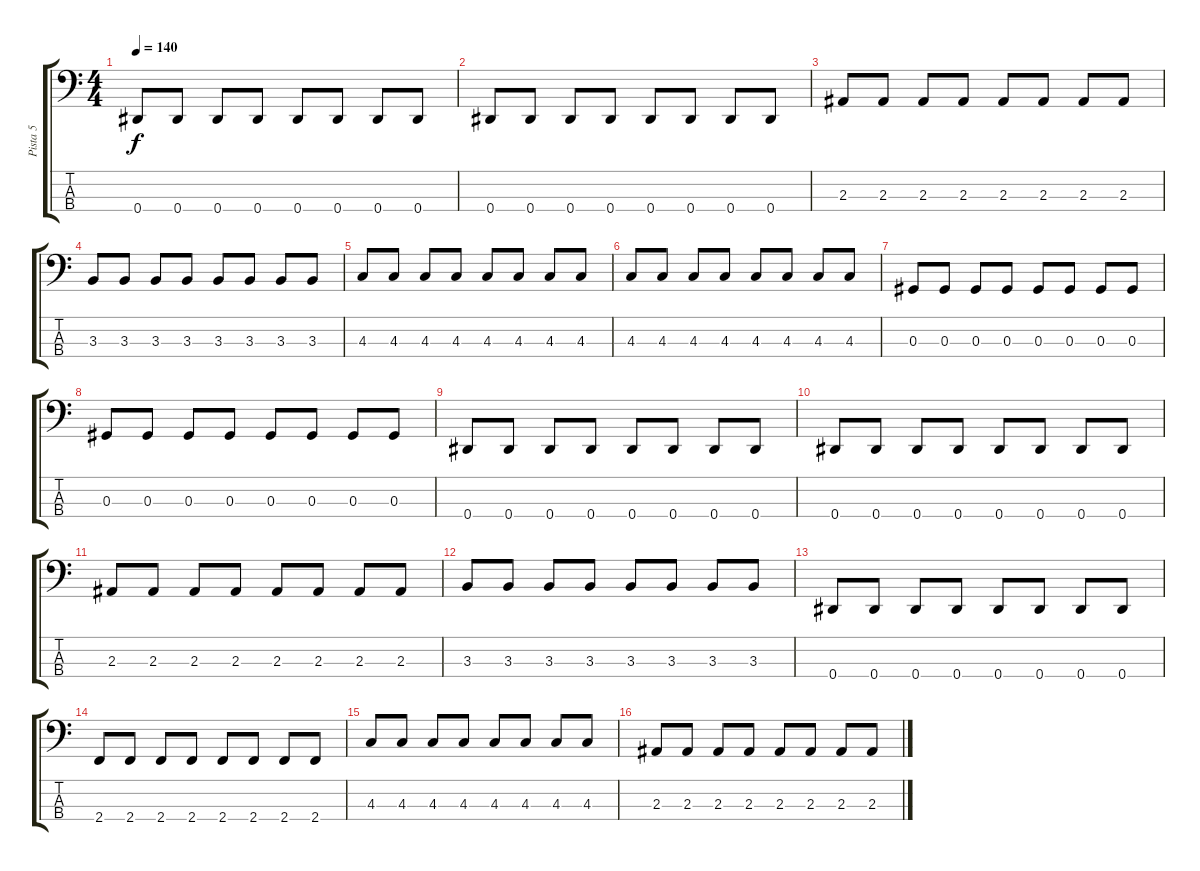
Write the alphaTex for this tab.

\track ("Pista 5" "Pista 5") {instrument electricbassfinger}
\staff {score tabs}
\tuning (Gb2 Db2 Ab1 Eb1) {hide}
\ts (4 4)
\tempo 140
\clef f4
\ks c
0.4.8{dy f} 0.4.8 0.4.8 0.4.8 0.4.8 0.4.8 0.4.8 0.4.8 |
0.4.8 0.4.8 0.4.8 0.4.8 0.4.8 0.4.8 0.4.8 0.4.8 |
2.3.8 2.3.8 2.3.8 2.3.8 2.3.8 2.3.8 2.3.8 2.3.8 |
3.3.8 3.3.8 3.3.8 3.3.8 3.3.8 3.3.8 3.3.8 3.3.8 |
4.3.8 4.3.8 4.3.8 4.3.8 4.3.8 4.3.8 4.3.8 4.3.8 |
4.3.8 4.3.8 4.3.8 4.3.8 4.3.8 4.3.8 4.3.8 4.3.8 |
0.3.8 0.3.8 0.3.8 0.3.8 0.3.8 0.3.8 0.3.8 0.3.8 |
0.3.8 0.3.8 0.3.8 0.3.8 0.3.8 0.3.8 0.3.8 0.3.8 |
0.4.8 0.4.8 0.4.8 0.4.8 0.4.8 0.4.8 0.4.8 0.4.8 |
0.4.8 0.4.8 0.4.8 0.4.8 0.4.8 0.4.8 0.4.8 0.4.8 |
2.3.8 2.3.8 2.3.8 2.3.8 2.3.8 2.3.8 2.3.8 2.3.8 |
3.3.8 3.3.8 3.3.8 3.3.8 3.3.8 3.3.8 3.3.8 3.3.8 |
0.4.8 0.4.8 0.4.8 0.4.8 0.4.8 0.4.8 0.4.8 0.4.8 |
2.4.8 2.4.8 2.4.8 2.4.8 2.4.8 2.4.8 2.4.8 2.4.8 |
4.3.8 4.3.8 4.3.8 4.3.8 4.3.8 4.3.8 4.3.8 4.3.8 |
2.3.8 2.3.8 2.3.8 2.3.8 2.3.8 2.3.8 2.3.8 2.3.8
